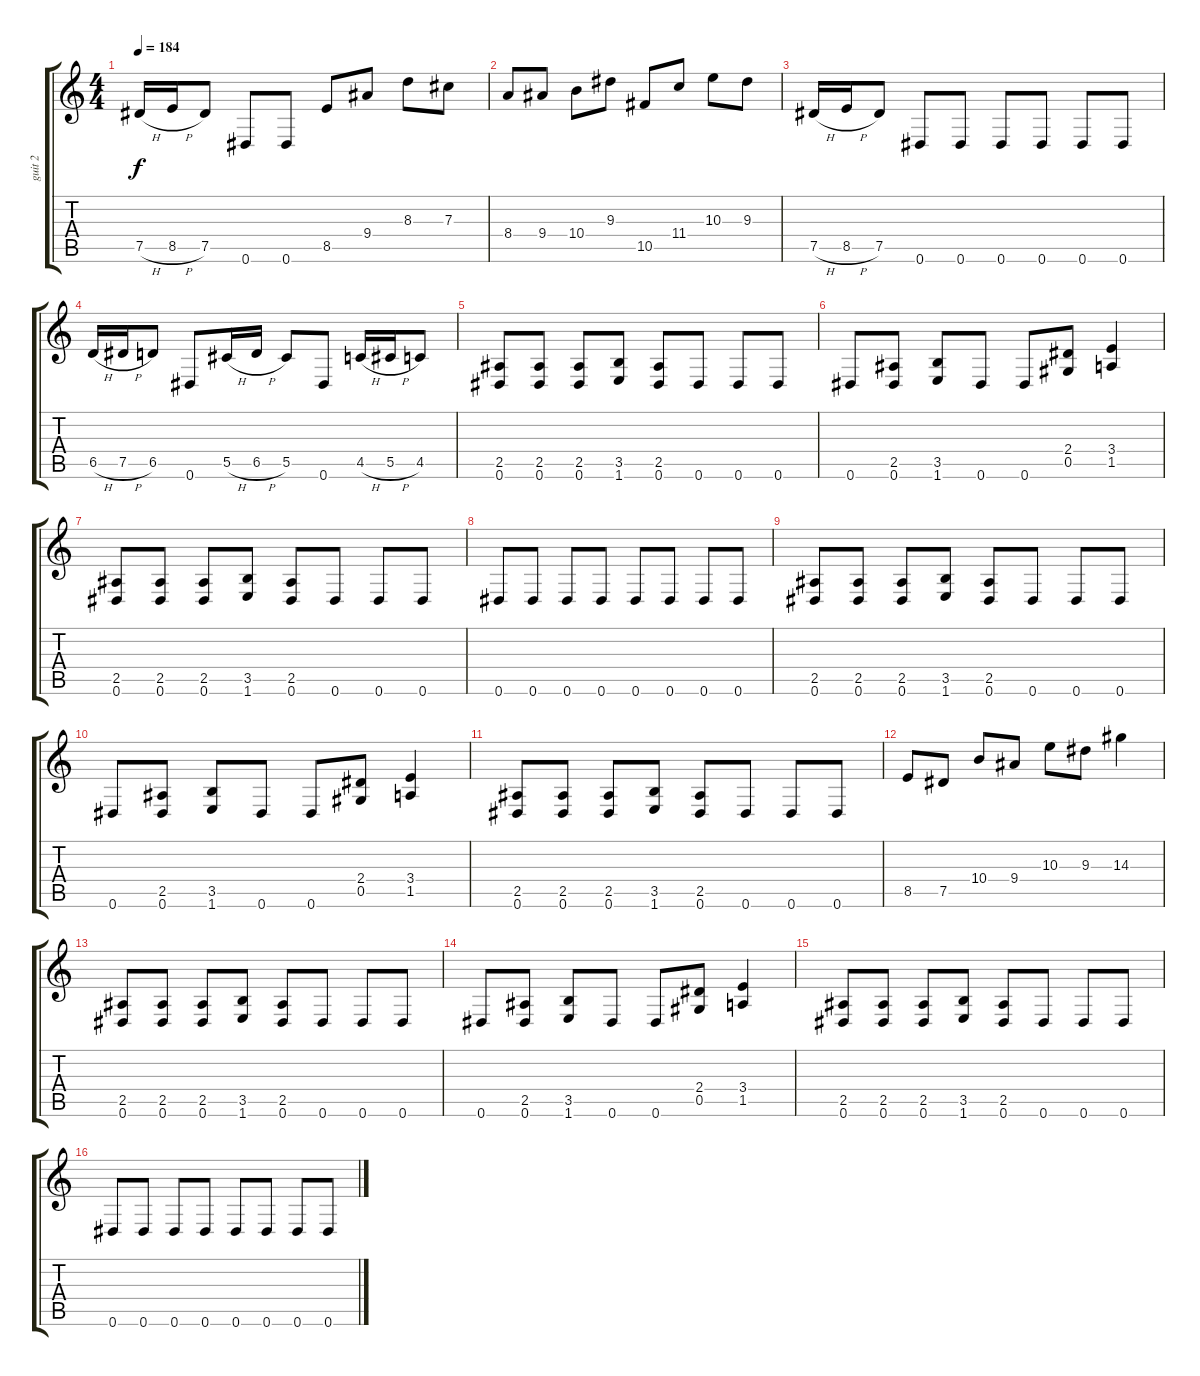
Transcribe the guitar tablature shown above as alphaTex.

\track ("guit 2" "guit 2") {instrument distortionguitar}
\staff {score tabs}
\tuning (Eb4 Bb3 Gb3 Db3 Ab2 Eb2) {hide}
\ts (4 4)
\tempo 184
\clef g2
\ks c
7.5{h}.16{dy f} 8.5{h}.16 7.5.8 0.6.8 0.6.8 8.5.8 9.4.8 8.3.8 7.3.8 |
8.4.8 9.4.8 10.4.8 9.3.8 10.5.8 11.4.8 10.3.8 9.3.8 |
7.5{h}.16 8.5{h}.16 7.5.8 0.6.8 0.6.8 0.6.8 0.6.8 0.6.8 0.6.8 |
6.5{h}.16 7.5{h}.16 6.5.8 0.6.8 5.5{h}.16 6.5{h}.16 5.5.8 0.6.8 4.5{h}.16 5.5{h}.16 4.5.8 |
(2.5 0.6).8 (2.5 0.6).8 (2.5 0.6).8 (3.5 1.6).8 (2.5 0.6).8 0.6.8 0.6.8 0.6.8 |
0.6.8 (2.5 0.6).8 (3.5 1.6).8 0.6.8 0.6.8 (2.4 0.5).8 (3.4 1.5).4 |
(2.5 0.6).8 (2.5 0.6).8 (2.5 0.6).8 (3.5 1.6).8 (2.5 0.6).8 0.6.8 0.6.8 0.6.8 |
0.6.8 0.6.8 0.6.8 0.6.8 0.6.8 0.6.8 0.6.8 0.6.8 |
(2.5 0.6).8 (2.5 0.6).8 (2.5 0.6).8 (3.5 1.6).8 (2.5 0.6).8 0.6.8 0.6.8 0.6.8 |
0.6.8 (2.5 0.6).8 (3.5 1.6).8 0.6.8 0.6.8 (2.4 0.5).8 (3.4 1.5).4 |
(2.5 0.6).8 (2.5 0.6).8 (2.5 0.6).8 (3.5 1.6).8 (2.5 0.6).8 0.6.8 0.6.8 0.6.8 |
8.5.8 7.5.8 10.4.8 9.4.8 10.3.8 9.3.8 14.3.4 |
(2.5 0.6).8 (2.5 0.6).8 (2.5 0.6).8 (3.5 1.6).8 (2.5 0.6).8 0.6.8 0.6.8 0.6.8 |
0.6.8 (2.5 0.6).8 (3.5 1.6).8 0.6.8 0.6.8 (2.4 0.5).8 (3.4 1.5).4 |
(2.5 0.6).8 (2.5 0.6).8 (2.5 0.6).8 (3.5 1.6).8 (2.5 0.6).8 0.6.8 0.6.8 0.6.8 |
0.6.8 0.6.8 0.6.8 0.6.8 0.6.8 0.6.8 0.6.8 0.6.8
